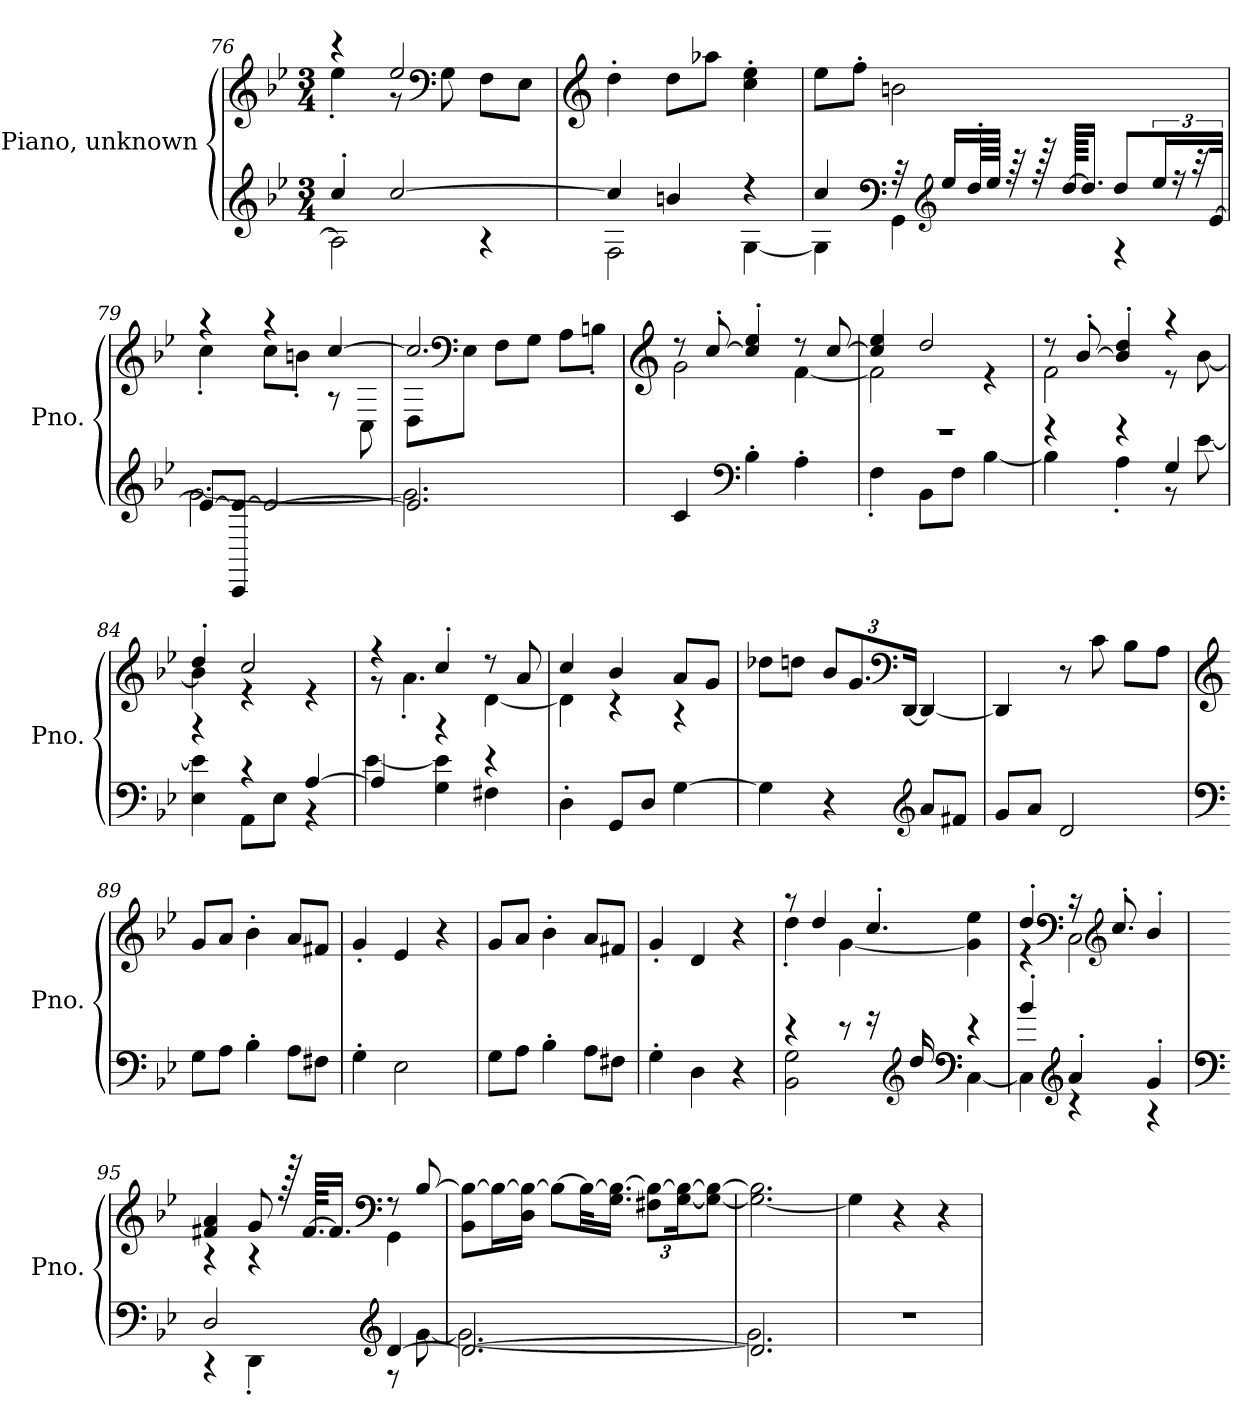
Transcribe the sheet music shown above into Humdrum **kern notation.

**kern	**kern
*part1	*part1
*staff2	*staff1
*I"Piano, unknown	*
*I'Pno.	*
*clefG2	*clefG2
*k[b-e-]	*k[b-e-]
*M3/4	*M3/4
=76	=76
*^	*^
4cc'/	2A-\]	4r	4ee-'\
[2cc/	.	2ee-/	8r
*	*	*clefF4	*
.	.	.	8G\
.	4r	.	8F\L
.	.	.	8E-\J
*	*	*v	*v
=77	=77	=77
*	*	*clefG2
4cc/]	2F\	4dd'\
4bn/	.	8dd\L
.	.	8aa-X\J
4r	[4G\	4cc\' 4ee-\'
!!LO:LB:g=z
=78	=78	=78
4cc/	4G\]	8ee-\L
.	.	8ff'\J
*clefF4	*	*
32r	4GG\	2bn\
*clefG2	*	*
16ee-/LL	.	.
64dd'/LL	.	.
64ee-/JJJJ	.	.
64r	.	.
128r	.	.
[128dd/KKKLL	.	.
16.dd/JJ]	.	.
8dd/L	4r	.
24ee-/Jk	.	.
24r	.	.
48r	.	.
[48e-/	.	.
=79	=79	=79
*	*	*^
8e-/L_	[2.g\	4r	4cc'\
8CC/ 8e-/_J	.	.	.
2e-/_	.	4r	8cc\L
.	.	.	8bn'\J
.	.	[4cc/	8r
.	.	.	8C\
=80	=80	=80	=80
2.e-/]	2.g\]	2.cc/]	8D\L
*	*	*clefF4	*
.	.	.	8E-\J
.	.	.	8F\L
.	.	.	8G\J
.	.	.	8A\L
.	.	.	8Bn'\J
*v	*v	*	*
!!LO:LB:g=z	!!
=81	=81	=81
*	*clefG2	*
4c/	8r	2g\
.	[8cc'/	.
*clefF4	*	*
4B-'\	4cc/]' 4ee-/'	.
4A'\	8r	[4f\
.	[8cc/	.
=82	=82	=82
*^	*	*
2.r	4F'\	4cc/] 4ee-/	2f\]
.	8BB-\L	2dd/	.
.	8F\J	.	.
.	[4B-\	.	4r
=83	=83	=83	=83
4r	4B-\]	8r	2f\
.	.	[8b-'/	.
4r	4A'\	4b-/]' 4dd/'	.
4G/	8r	4r	8r
.	[8e-\	.	[8b-\
=84	=84	=84	=84
4r	4E-\ 4e-\]	4dd'/	4b-\]
4r	8AA\L	2cc/	4r
.	8E-'\J	.	.
[4A/	4r	.	4r
=85	=85	=85	=85
4A/]	[4e-\	4r	8r
.	.	.	4.a'\
4r	4G\ 4e-\]	4cc'/	.
4r	4F#X\	8r	[4d\
.	.	8a/	.
*v	*v	*	*
=86	=86	=86
4D'\	4cc/	4d\]
8GG/L	4b-/	4r
8D/J	.	.
[4G\	8a/L	4r
.	8g/J	.
*	*v	*v
!!LO:LB:g=z
=87	=87
4G\]	8dd-X\L
.	8ddn\J
*	*Xbrackettup
4r	12b-/L
.	12.g/
*	*clefF4
.	[24DD/Jk
*clefG2	*
8a/L	4DD/_
8f#X/J	.
=88	=88
8g/L	4DD/]
8a/J	.
2d/	8r
.	8c\
.	8B-\L
.	8A\J
=89	=89
*clefF4	*clefG2
8G\L	8g/L
8A\J	8a/J
4B-'\	4b-'\
8A\L	8a/L
8F#X\J	8f#X/J
=90	=90
4G'\	4g'/
2E-\	4e-/
.	4r
=91	=91
8G\L	8g/L
8A\J	8a/J
4B-'\	4b-'\
8A\L	8a/L
8F#X\J	8f#X/J
=92	=92
4G'\	4g'/
4D\	4d/
4r	4r
!!LO:LB:g=z
=93	=93
*^	*^
4r	2BB-\ 2G\	8r	4dd'\
.	.	4dd/	.
8r	.	.	[4g\
16r	.	4.cc'/	.
*clefG2	*	*	*
16dd/	.	.	.
*clefF4	*	*	*
4r	[4C\	.	4g\] 4ee-\
=94	=94	=94	=94
4b-'/	4C\]	4dd'/	4r
*clefG2	*	*clefF4	*
4a'/	4r	16r	2C\
*	*	*clefG2	*
.	.	8.cc'/	.
4g'/	4r	4b-'/	.
=95	=95	=95	=95
*clefF4	*	*	*
2D/	4r	4f#X/ 4a/	4r
.	4DD'\	8g/	4r
.	.	128r	.
.	.	[64.f#/KKLL	.
.	.	16.f#/JJ]	.
*clefG2	*	*clefF4	*
[4d/	8r	8r	4GG\
.	[8g\	[8B-/	.
*	*	*v	*v
!!LO:PB:g=z
=96	=96	=96
2.d/_	2.g\_	8BB-\ 8B-\_L
.	.	16B-\L_
.	.	16D\ 16B-\_JJ
.	.	8B-\L_
.	.	32B-\KL_
.	.	16.G\ 16.B-\_JJ
.	.	12F#X\ 12B-\_L
.	.	[24G\ 24B-\_K
.	.	8G\_ 8B-\_J
=97	=97	=97
2.d/]	2.g\]	2.G\_ 2.B-\]
*v	*v	*
=98	=98
2.r	4G\]
.	4r
.	4r
=	=
*-	*-
